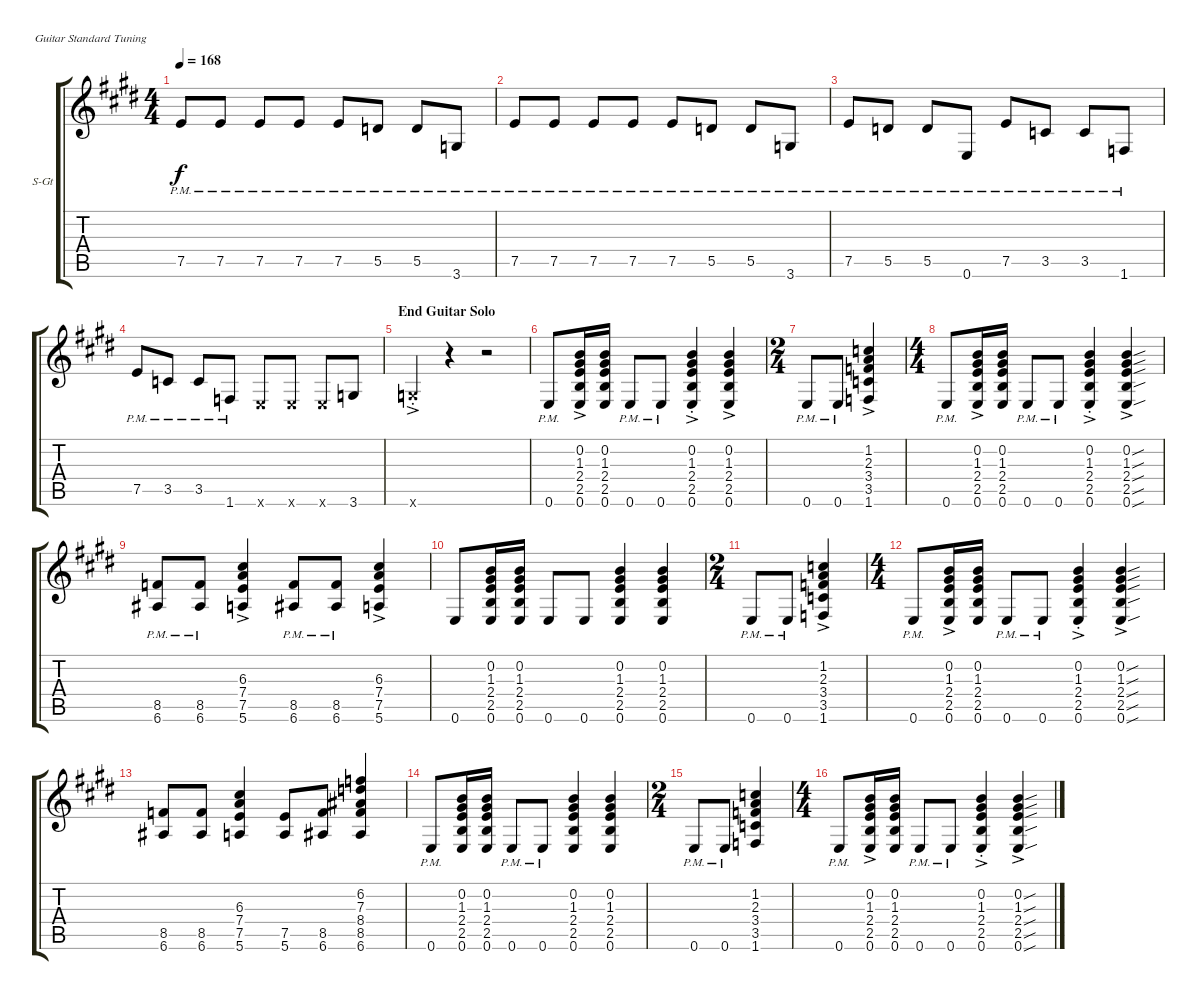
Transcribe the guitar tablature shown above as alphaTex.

\bracketExtendMode groupsimilarinstruments
\firstSystemTrackNameOrientation horizontal
\otherSystemsTrackNameOrientation horizontal
\track ("Guitar II" "S-Gt") {instrument acousticguitarsteel}
\staff {score tabs}
\tuning (E4 B3 G3 D3 A2 E2)
\ts (4 4)
\tempo 168
\clef g2
\scale
1.07818
\ks e
7.5{pm}.8{dy f} 7.5{pm}.8 7.5{pm}.8 7.5{pm}.8 7.5{pm}.8 5.5{pm}.8 5.5{pm}.8 3.6{pm}.8 |
\scale
0.921816 7.5{pm}.8 7.5{pm}.8 7.5{pm}.8 7.5{pm}.8 7.5{pm}.8 5.5{pm}.8 5.5{pm}.8 3.6{pm}.8 |
\scale
1.07818 7.5{pm}.8 5.5{pm}.8 5.5{pm}.8 0.6{pm}.8 7.5{pm}.8 3.5{pm}.8 3.5{pm}.8 1.6{pm}.8 |
\scale
0.921816 7.5{pm}.8 3.5{pm}.8 3.5{pm}.8 1.6{pm}.8 0.6{x}.8 0.6{x}.8 0.6{x}.8 3.6.8 |
\section ("" "End Guitar Solo")
\scale
1.07818 3.6{ac st x}.4 r.4 r.2 |
\scale
0.921816 0.6{pm}.8 (2.4{ac} 2.5{ac} 0.6{ac} 1.3{ac} 0.2{ac}).16 (0.6 2.5 2.4 1.3 0.2).16 0.6{pm}.8 0.6{pm}.8 (2.4{ac st} 2.5{ac st} 0.6{ac st} 0.2 1.3).4 (2.4{ac} 2.5{ac} 0.6{ac} 0.2{ac} 1.3{ac}).4 |
\ts (2 4)
\scale
1.10845 0.6{pm}.8 0.6{pm}.8 (3.4{ac} 3.5{ac} 1.6{ac} 2.3{ac} 1.2{ac}).4 |
\ts (4 4)
\scale
0.891551 0.6{pm}.8 (2.4{ac} 2.5{ac} 0.6{ac} 1.3{ac} 0.2{ac}).16 (0.6 2.5 2.4 1.3 0.2).16 0.6{pm}.8 0.6{pm}.8 (2.4{ac st} 2.5{ac st} 0.6{ac st} 0.2 1.3).4 (2.4{sou ac} 2.5{sou ac} 0.6{sou ac} 0.2{sou ac} 1.3{sou ac}).4 |
\scale
1.07818 (8.5{pm} 6.6{pm}).8 (8.5{pm} 6.6{pm}).8 (7.4{ac} 7.5{ac} 5.6{ac} 6.3{ac}).4 (8.5{pm} 6.6{pm}).8 (8.5{pm} 6.6{pm}).8 (7.4{ac} 7.5{ac} 5.6{ac} 6.3{ac}).4 |
\scale
0.921816 0.6.8 (2.4 2.5 0.6 1.3 0.2).16 (0.6 2.5 2.4 1.3 0.2).16 0.6.8 0.6.8 (2.4 2.5 0.6 0.2 1.3).4 (2.4 2.5 0.6 0.2 1.3).4 |
\ts (2 4)
\scale
1.10845 0.6{pm}.8 0.6{pm}.8 (3.4{ac} 3.5{ac} 1.6{ac} 2.3{ac} 1.2{ac}).4 |
\ts (4 4)
\scale
0.891551 0.6{pm}.8 (2.4{ac} 2.5{ac} 0.6{ac} 1.3{ac} 0.2{ac}).16 (0.6 2.5 2.4 1.3 0.2).16 0.6{pm}.8 0.6{pm}.8 (2.4{ac st} 2.5{ac st} 0.6{ac st} 0.2 1.3).4 (2.4{sou ac} 2.5{sou ac} 0.6{sou ac} 0.2{sou ac} 1.3{sou ac}).4 |
\scale
1.07818 (8.5 6.6).8 (8.5 6.6).8 (7.4 7.5 5.6 6.3).4 (7.5 5.6).8 (8.5 6.6).8 (8.4 8.5 6.6 7.3 6.2).4 |
\scale
0.921816 0.6{pm}.8 (2.4 2.5 0.6 1.3 0.2).16 (0.6 2.5 2.4 1.3 0.2).16 0.6{pm}.8 0.6{pm}.8 (2.4 2.5 0.6 0.2 1.3).4 (2.4 2.5 0.6 0.2 1.3).4 |
\ts (2 4)
\scale
1.10845 0.6{pm}.8 0.6{pm}.8 (3.4 3.5 1.6 2.3 1.2).4 |
\ts (4 4)
\scale
0.891551 0.6{pm}.8 (2.4{ac} 2.5{ac} 0.6{ac} 1.3{ac} 0.2{ac}).16 (0.6 2.5 2.4 1.3 0.2).16 0.6{pm}.8 0.6{pm}.8 (2.4{ac st} 2.5{ac st} 0.6{ac st} 0.2 1.3).4 (2.4{sou ac} 2.5{sou ac} 0.6{sou ac} 0.2{sou ac} 1.3{sou ac}).4
